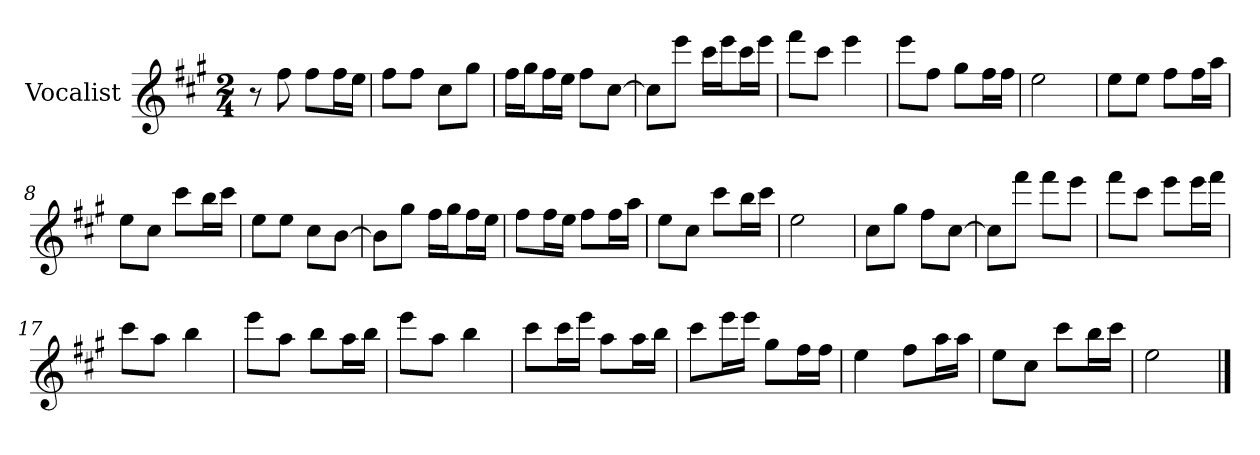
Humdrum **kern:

**kern
*part1
*staff1
*I"Vocalist
*k[f#c#g#]
*A:
*M2/4
=
8r
8ff#
8ff#L
16ff#L
16eeJJ
=1
8ff#L
8ff#J
8cc#L
8gg#J
=2
16ff#LL
16gg#J
16ff#L
16eeJJ
8ff#L
[8cc#J
=3
8cc#L]
8eeeJ
16ccc#LL
16eeeJ
16ccc#L
16eeeJJ
=4
8fff#L
8ccc#J
4eee
=5
8eeeL
8ff#J
8gg#L
16ff#L
16ff#JJ
=6
2ee
=7
8eeL
8eeJ
8ff#L
16ff#L
16aaJJ
=8
8eeL
8cc#J
8ccc#L
16bbL
16ccc#JJ
=9
8eeL
8eeJ
8cc#L
[8bJ
=10
8bL]
8gg#J
16ff#LL
16gg#J
16ff#L
16eeJJ
=11
8ff#L
16ff#L
16eeJJ
8ff#L
16ff#L
16aaJJ
=12
8eeL
8cc#J
8ccc#L
16bbL
16ccc#JJ
=13
2ee
=14
8cc#L
8gg#J
8ff#L
[8cc#J
=15
8cc#L]
8fff#J
8fff#L
8eeeJ
=16
8fff#L
8ccc#J
8eeeL
16eeeL
16fff#JJ
=17
8ccc#L
8aaJ
4bb
=18
8eeeL
8aaJ
8bbL
16aaL
16bbJJ
=19
8eeeL
8aaJ
4bb
=20
8ccc#L
16ccc#L
16eeeJJ
8aaL
16aaL
16bbJJ
=21
8ccc#L
16eeeL
16eeeJJ
8gg#L
16ff#L
16ff#JJ
=22
4ee
8ff#L
16aaL
16aaJJ
=23
8eeL
8cc#J
8ccc#L
16bbL
16ccc#JJ
=24
2ee
==
*-
